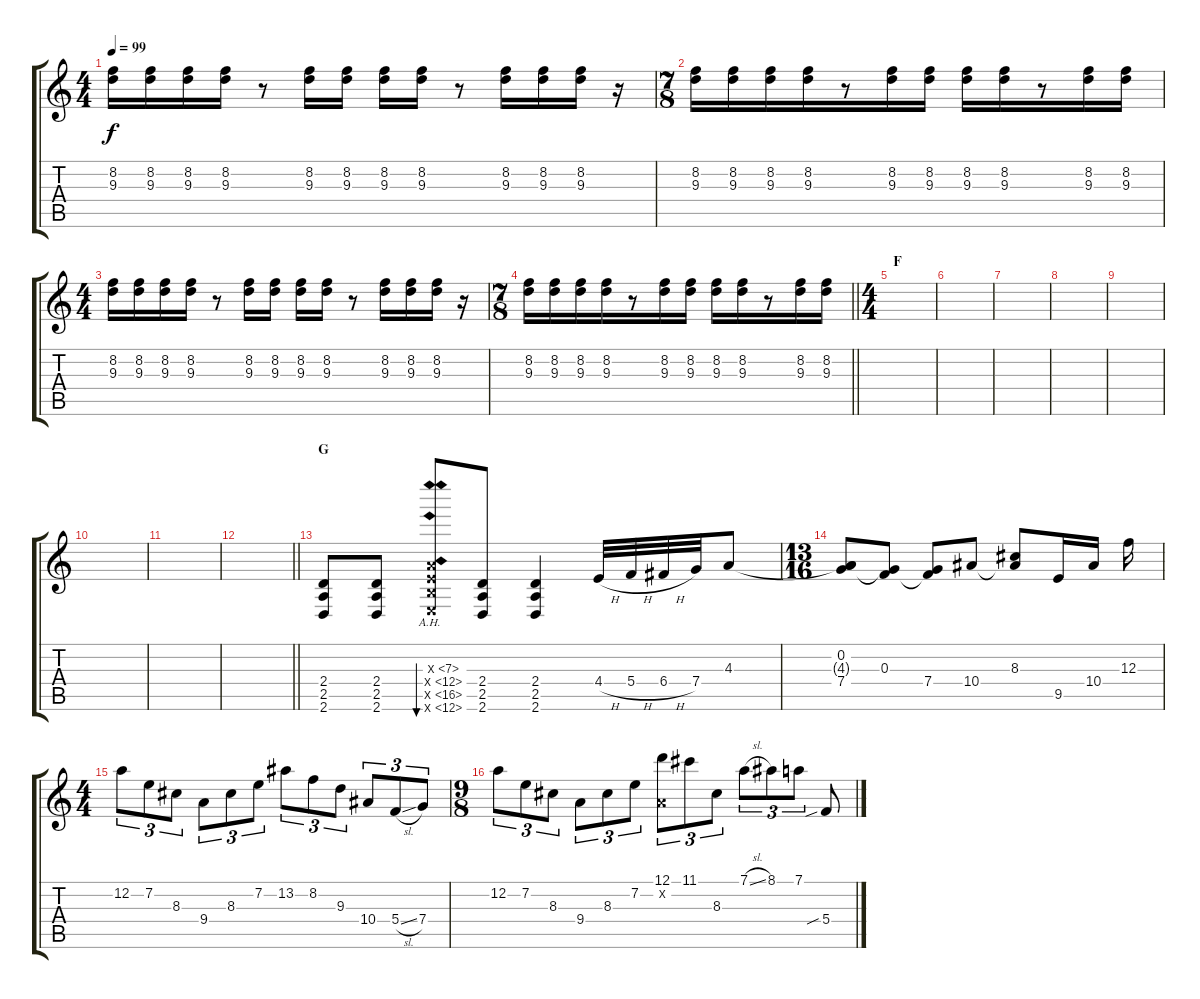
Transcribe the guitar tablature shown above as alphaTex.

\track "" {instrument overdrivenguitar}
\staff {score tabs}
\tuning (D4 A3 F3 C3 G2 C2) {hide}
\ts (4 4)
\tempo 99
\clef g2
\ks c
(8.2 9.3).16{dy f} (8.2 9.3).16 (8.2 9.3).16 (8.2 9.3).16 r.8 (8.2 9.3).16 (8.2 9.3).16 (8.2 9.3).16 (8.2 9.3).16 r.8 (8.2 9.3).16 (8.2 9.3).16 (8.2 9.3).16 r.16 |
\ts (7 8)
(8.2 9.3).16 (8.2 9.3).16 (8.2 9.3).16 (8.2 9.3).16 r.8 (8.2 9.3).16 (8.2 9.3).16 (8.2 9.3).16 (8.2 9.3).16 r.8 (8.2 9.3).16 (8.2 9.3).16 |
\ts (4 4)
(8.2 9.3).16 (8.2 9.3).16 (8.2 9.3).16 (8.2 9.3).16 r.8 (8.2 9.3).16 (8.2 9.3).16 (8.2 9.3).16 (8.2 9.3).16 r.8 (8.2 9.3).16 (8.2 9.3).16 (8.2 9.3).16 r.16 |
\ts (7 8)
\barLineRight lightlight
(8.2 9.3).16 (8.2 9.3).16 (8.2 9.3).16 (8.2 9.3).16 r.8 (8.2 9.3).16 (8.2 9.3).16 (8.2 9.3).16 (8.2 9.3).16 r.8 (8.2 9.3).16 (8.2 9.3).16 |
\ts (4 4)
\section ("" "F")
|
|
|
|
|
|
|
\barLineRight lightlight
|
\section ("" "G")
(2.4 2.5 2.6).8 (2.4 2.5 2.6).8 (4.3{ah 3 x} 4.4{ah 8 x} 4.5{ah 12 x} 4.6{ah 8 x}).8{bu 60} (2.4 2.5 2.6).8 (2.4 2.5 2.6).4 4.4{h}.32 5.4{h}.32 6.4{h}.32 7.4.32 4.3.8 |
\ts (13 16)
(0.2 4.3{t} 7.4).8 (0.3 7.4{t}).8 (0.3{t} 7.4).8 10.4.8 (8.3 10.4{t}).8 9.5.16 10.4.16 12.3.16 |
\ts (4 4)
12.2.8{tu (3 2)} 7.2.8{tu (3 2)} 8.3.8{tu (3 2)} 9.4.8{tu (3 2)} 8.3.8{tu (3 2)} 7.2.8{tu (3 2)} 13.2.8{tu (3 2)} 8.2.8{tu (3 2)} 9.3.8{tu (3 2)} 10.4.8{tu (3 2)} 5.4{sl}.8{tu (3 2)} 7.4.8{tu (3 2)} |
\ts (9 8)
12.2.8{tu (3 2)} 7.2.8{tu (3 2)} 8.3.8{tu (3 2)} 9.4.8{tu (3 2)} 8.3.8{tu (3 2)} 7.2.8{tu (3 2)} (12.1 0.2{x}).8{tu (3 2)} 11.1.8{tu (3 2)} 8.3.8{tu (3 2)} 7.1{sl}.8{tu (3 2)} 8.1.8{tu (3 2)} 7.1.8{tu (3 2)} 5.4{sib}.8
